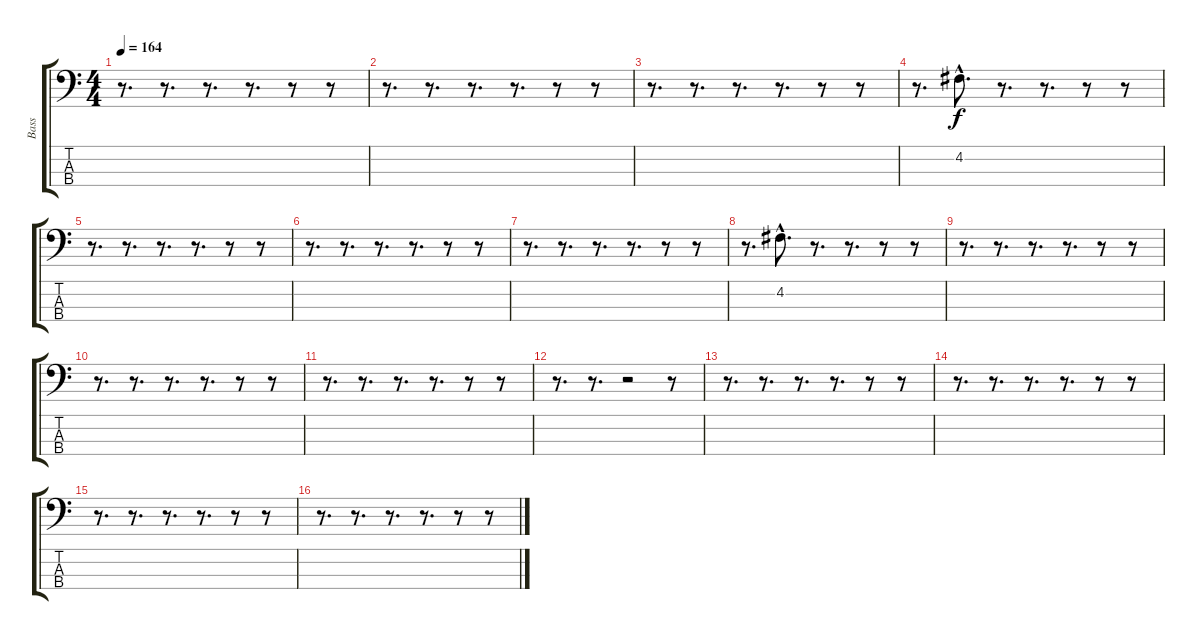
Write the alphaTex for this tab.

\track ("Bass" "Bass") {instrument electricbasspick}
\staff {score tabs}
\tuning (G2 D2 A1 E1) {hide}
\ts (4 4)
\tempo 164
\clef f4
\ks c
r.8{d dy f} r.8{d} r.8{d} r.8{d} r.8 r.8 |
r.8{d} r.8{d} r.8{d} r.8{d} r.8 r.8 |
r.8{d} r.8{d} r.8{d} r.8{d} r.8 r.8 |
r.8{d} 4.2{hac}.8{d} r.8{d} r.8{d} r.8 r.8 |
r.8{d} r.8{d} r.8{d} r.8{d} r.8 r.8 |
r.8{d} r.8{d} r.8{d} r.8{d} r.8 r.8 |
r.8{d} r.8{d} r.8{d} r.8{d} r.8 r.8 |
r.8{d} 4.2{hac}.8{d} r.8{d} r.8{d} r.8 r.8 |
r.8{d} r.8{d} r.8{d} r.8{d} r.8 r.8 |
r.8{d} r.8{d} r.8{d} r.8{d} r.8 r.8 |
r.8{d} r.8{d} r.8{d} r.8{d} r.8 r.8 |
r.8{d} r.8{d} r.2 r.8 |
r.8{d} r.8{d} r.8{d} r.8{d} r.8 r.8 |
r.8{d} r.8{d} r.8{d} r.8{d} r.8 r.8 |
r.8{d} r.8{d} r.8{d} r.8{d} r.8 r.8 |
r.8{d} r.8{d} r.8{d} r.8{d} r.8 r.8
